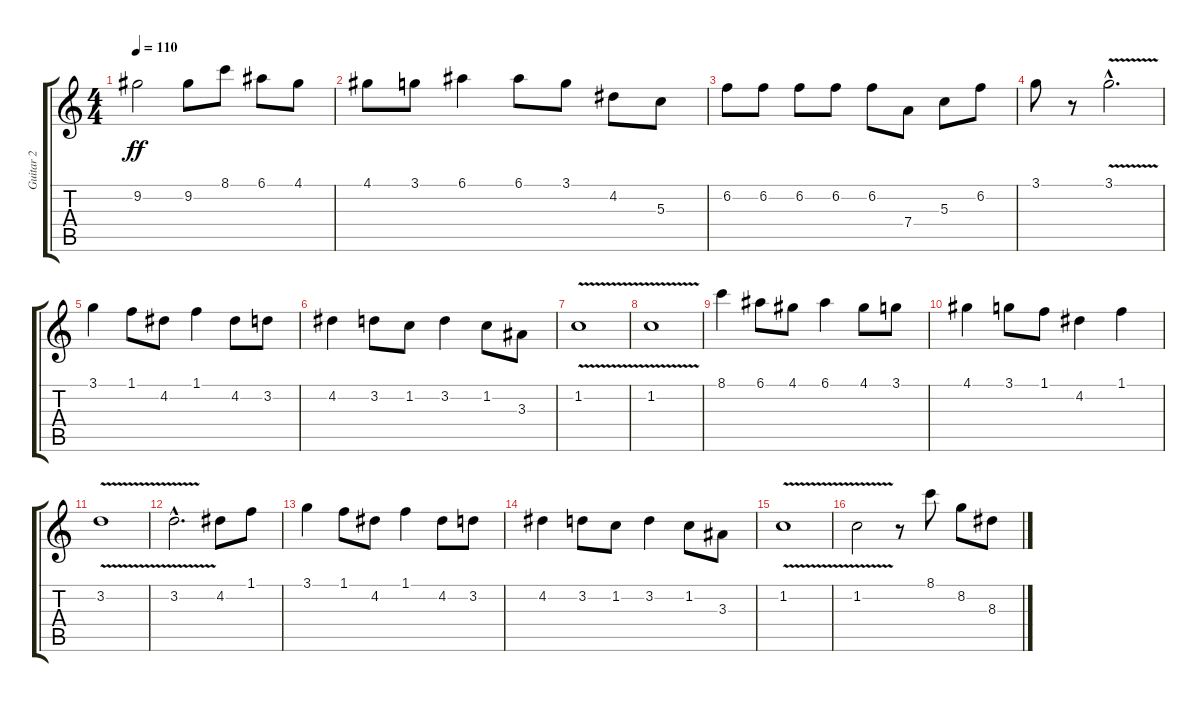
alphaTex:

\track ("Guitar 2" "Guitar 2") {instrument acousticguitarsteel}
\staff {score tabs}
\tuning (E4 B3 G3 D3 A2 E2) {hide}
\ts (4 4)
\tempo 110
\clef g2
\ks c
9.2.2{dy ff} 9.2.8 8.1.8 6.1.8 4.1.8 |
4.1.8 3.1.8 6.1.4 6.1.8 3.1.8 4.2.8 5.3.8 |
6.2.8 6.2.8 6.2.8 6.2.8 6.2.8 7.4.8 5.3.8 6.2.8 |
3.1.8 r.8 3.1{v hac}.2{d} |
3.1.4 1.1.8 4.2.8 1.1.4 4.2.8 3.2.8 |
4.2.4 3.2.8 1.2.8 3.2.4 1.2.8 3.3.8 |
1.2{v}.1 |
1.2{v}.1 |
8.1.4 6.1.8 4.1.8 6.1.4 4.1.8 3.1.8 |
4.1.4 3.1.8 1.1.8 4.2.4 1.1.4 |
3.2{v}.1 |
3.2{v hac}.2{d} 4.2.8 1.1.8 |
3.1.4 1.1.8 4.2.8 1.1.4 4.2.8 3.2.8 |
4.2.4 3.2.8 1.2.8 3.2.4 1.2.8 3.3.8 |
1.2{v}.1 |
1.2{v}.2 r.8 8.1.8 8.2.8 8.3.8
